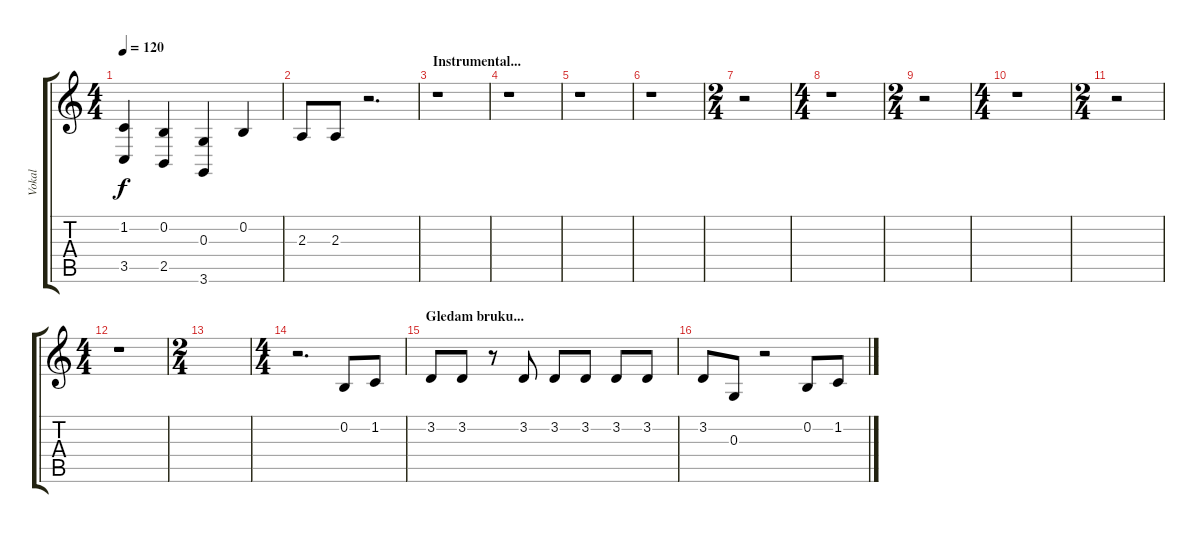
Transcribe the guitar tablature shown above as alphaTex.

\track ("Vokal" "Vokal") {instrument altosax}
\staff {score tabs}
\tuning (E4 B3 G3 D3 A2 E2) {hide}
\ts (4 4)
\tempo 120
\clef g2
\ks c
(1.2 3.5).4{dy f} (0.2 2.5).4 (0.3 3.6).4 0.2.4 |
2.3.8 2.3.8 r.2{d} |
\section ("" "Instrumental...")
r.1 |
r.1 |
r.1 |
r.1 |
\ts (2 4)
r.2 |
\ts (4 4)
r.1 |
\ts (2 4)
r.2 |
\ts (4 4)
r.1 |
\ts (2 4)
r.2 |
\ts (4 4)
r.1 |
\ts (2 4)
|
\ts (4 4)
r.2{d} 0.2.8 1.2.8 |
\section ("" "Gledam bruku...")
3.2.8 3.2.8 r.8 3.2.8 3.2.8 3.2.8 3.2.8 3.2.8 |
3.2.8 0.3.8 r.2 0.2.8 1.2.8
